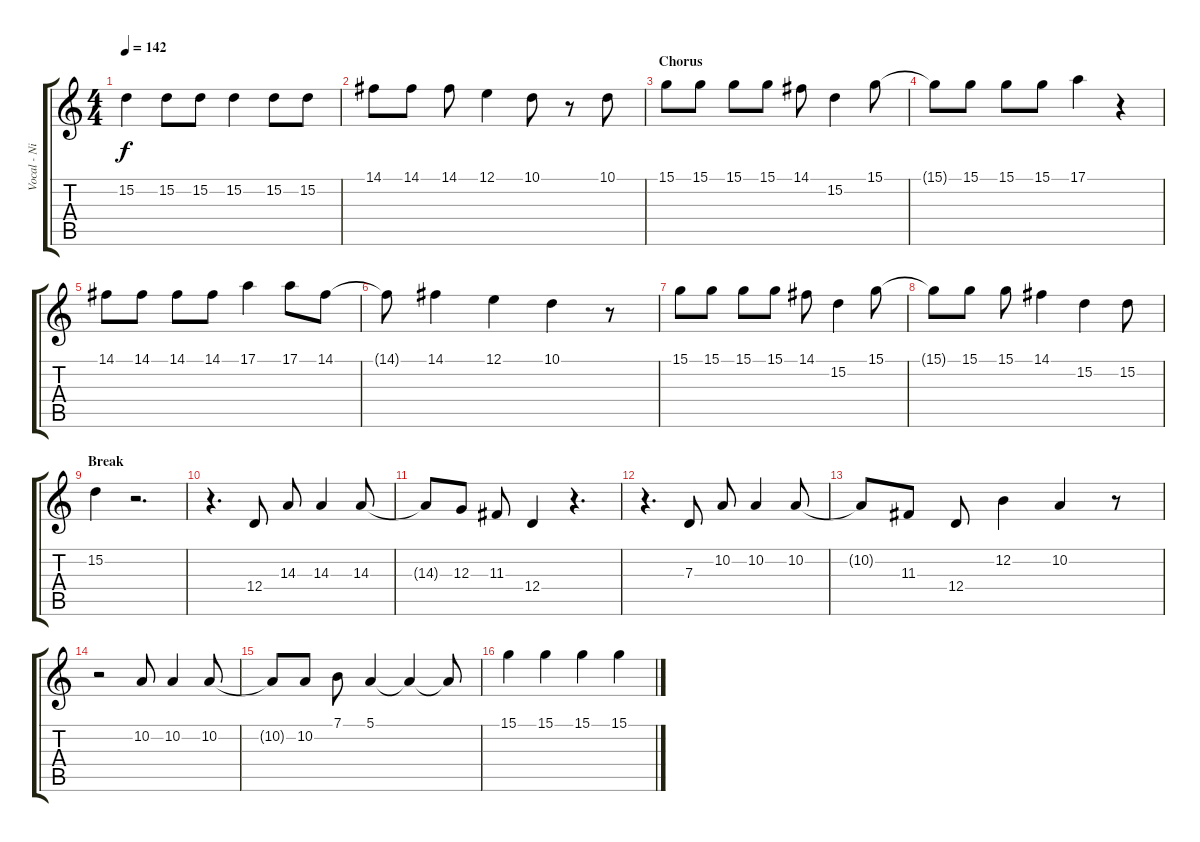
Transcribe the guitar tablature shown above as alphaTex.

\track ("Vocal - Nikola" "Vocal - Ni") {instrument flute}
\staff {score tabs}
\tuning (E4 B3 G3 D3 A2 E2) {hide}
\ts (4 4)
\tempo 142
\clef g2
\ks c
15.2.4{dy f} 15.2.8 15.2.8 15.2.4 15.2.8 15.2.8 |
14.1.8 14.1.8 14.1.8 12.1.4 10.1.8 r.8 10.1.8 |
\section ("" "Chorus")
15.1.8 15.1.8 15.1.8 15.1.8 14.1.8 15.2.4 15.1.8 |
15.1{t}.8 15.1.8 15.1.8 15.1.8 17.1.4 r.4 |
14.1.8 14.1.8 14.1.8 14.1.8 17.1.4 17.1.8 14.1.8 |
14.1{t}.8 14.1.4 12.1.4 10.1.4 r.8 |
15.1.8 15.1.8 15.1.8 15.1.8 14.1.8 15.2.4 15.1.8 |
15.1{t}.8 15.1.8 15.1.8 14.1.4 15.2.4 15.2.8 |
\section ("" "Break")
15.2.4 r.2{d} |
r.4{d} 12.4.8 14.3.8 14.3.4 14.3.8 |
14.3{t}.8 12.3.8 11.3.8 12.4.4 r.4{d} |
r.4{d} 7.3.8 10.2.8 10.2.4 10.2.8 |
10.2{t}.8 11.3.8 12.4.8 12.2.4 10.2.4 r.8 |
r.2 10.2.8 10.2.4 10.2.8 |
10.2{t}.8 10.2.8 7.1.8 5.1.4 5.1{t}.4 5.1{t}.8 |
15.1.4 15.1.4 15.1.4 15.1.4
